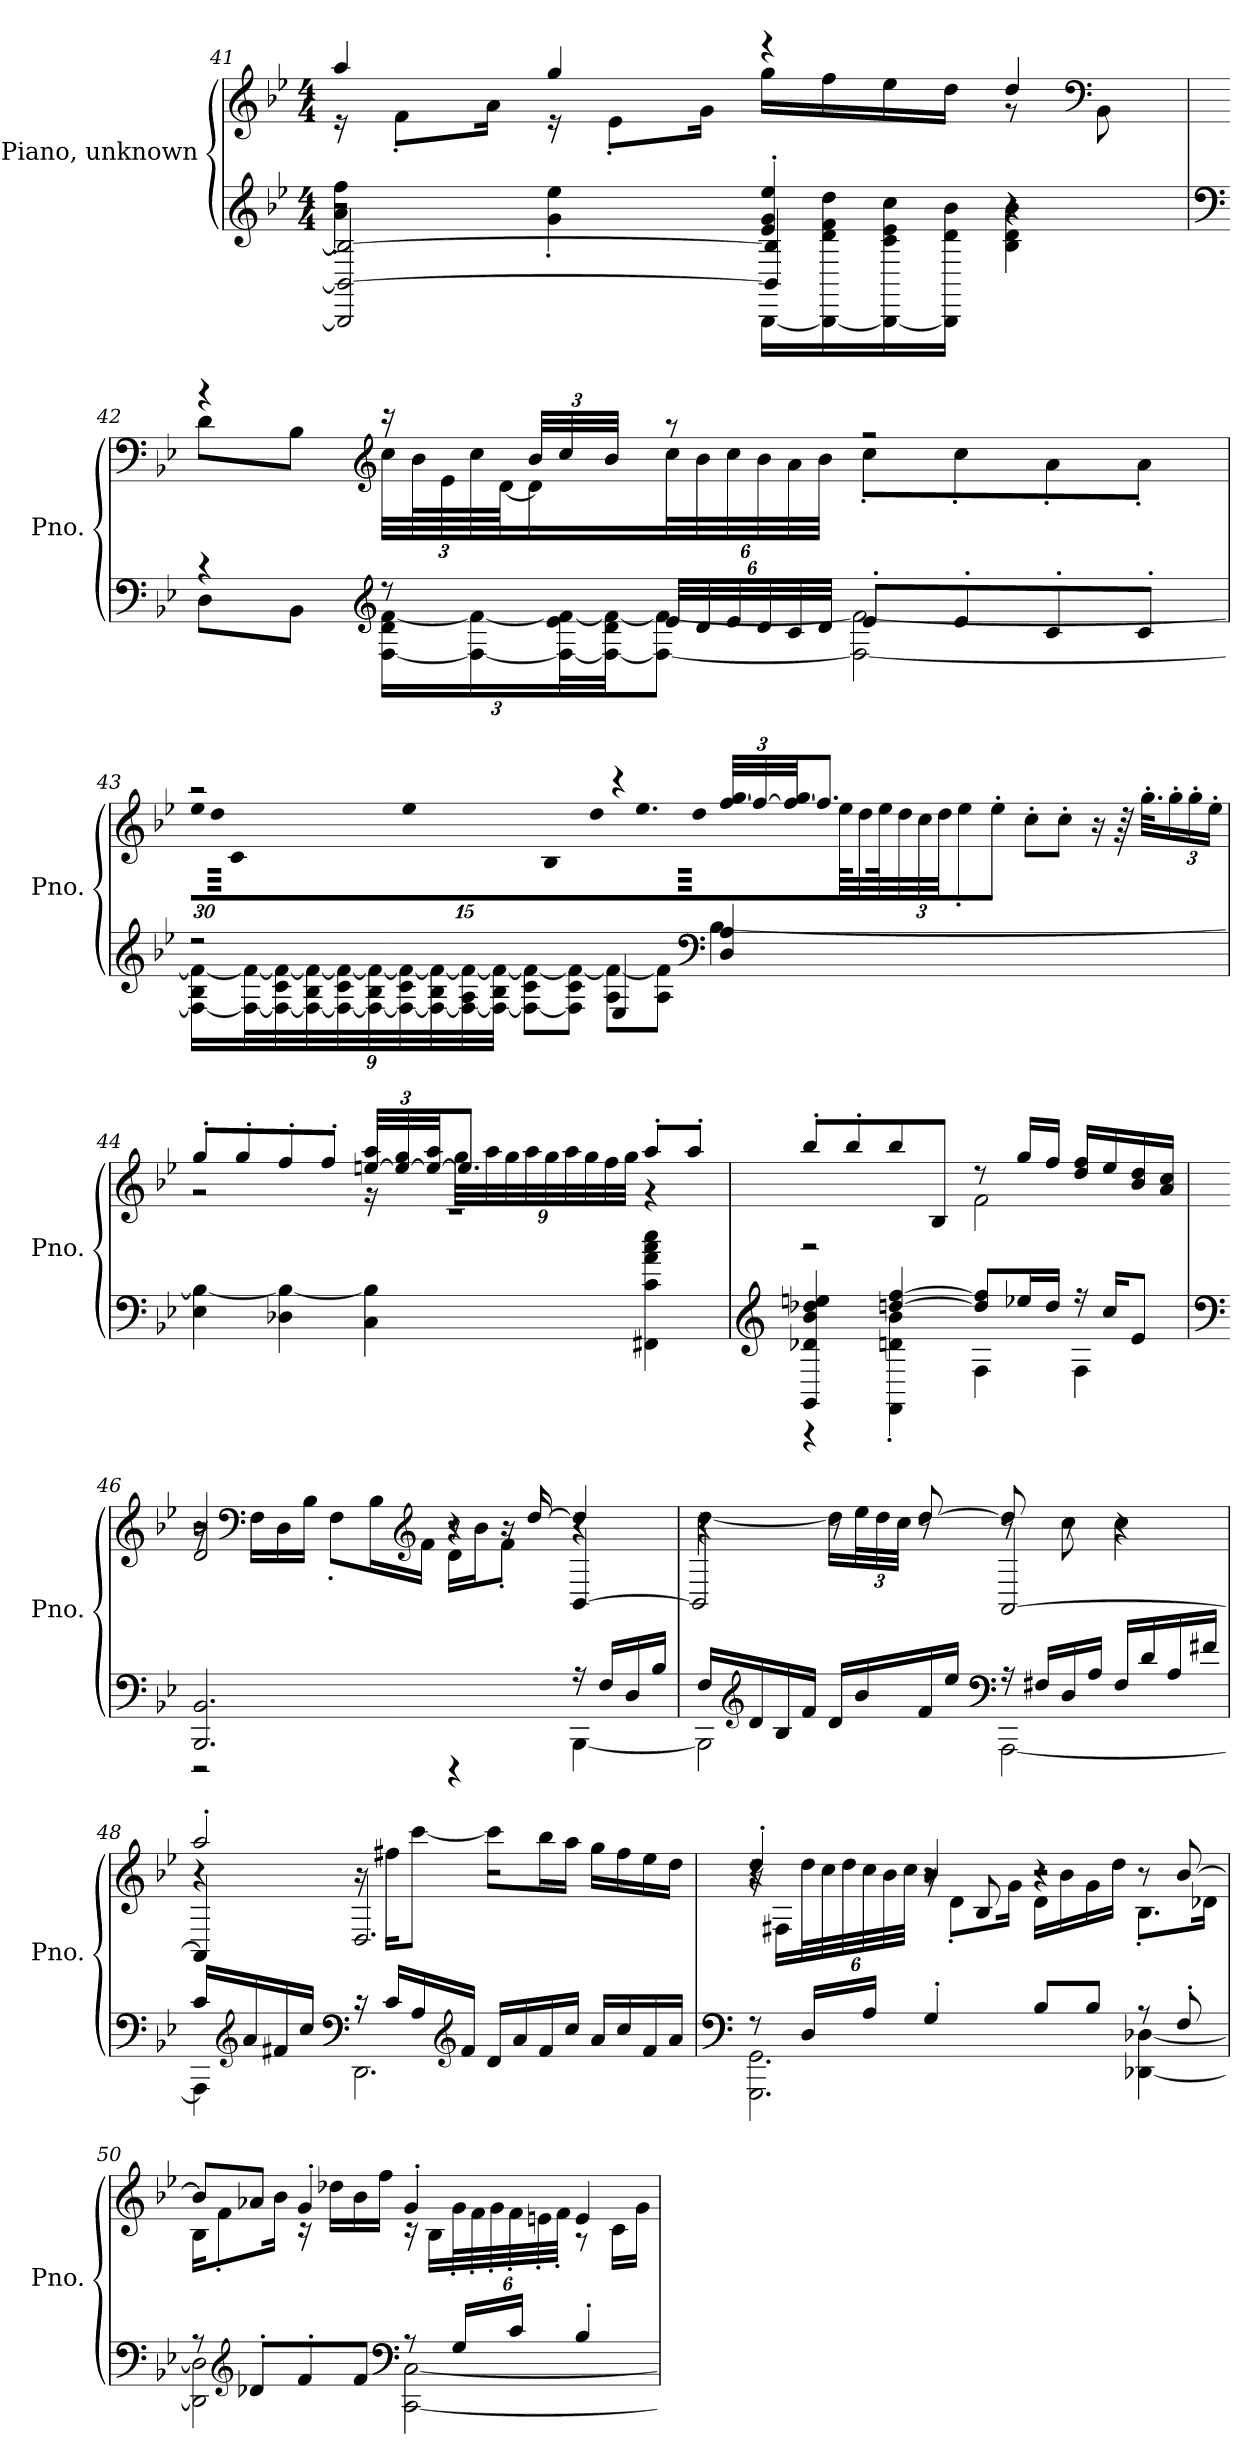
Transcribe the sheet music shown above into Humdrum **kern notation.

**kern	**kern
*part1	*part1
*staff2	*staff1
*I"Piano, unknown	*
*I'Pno.	*
!!LO:LB:g=z
*clefG2	*clefG2
*k[b-e-]	*k[b-e-]
*M4/4	*M4/4
=41	=41
*^	*^
*	*^	*	*
2r	4a\' 4ff\'	2BBB-/] 2BB-/_ 2B-/_	4aa/	16r
.	.	.	.	8f'\L
.	.	.	.	16a\Jk
.	4g\' 4ee-\'	.	4gg/	16r
.	.	.	.	8e-'\L
.	.	.	.	16g\Jk
4e-/' 4g/' 4ee-/'	[16BBB-\LL	4BB-/] 4B-/]	4r	16gg\LL
.	16BBB-\_ 16d\ 16f\ 16dd\	.	.	16ff\
.	16BBB-\_ 16c\ 16e-\ 16cc\	.	.	16ee-\
.	16BBB-\] 16d\ 16b-\JJ	.	.	16dd\JJ
4r	4B-\ 4d\ 4b-\	4r	4dd/	8r
*	*	*	*clefF4	*
.	.	.	.	8BB-\
*v	*v	*v	*	*
=42	=42	=42
*clefF4	*	*
*^	*	*
4r	8D\L	4r	8d\L
.	8BB-\J	.	8B-\J
*clefG2	*	*clefG2	*
*	*Xbrackettup	*	*Xbrackettup
8r	[24F\ 24d\ [24f\LL	16r	48cc\LLL
.	.	.	96b-\L
.	.	.	96e-\
.	24F\_ 24f\_	.	96cc\
.	.	.	[96d\JJ
.	.	48b-/LLL	16d\]
.	48F\_ 48e-\ 48f\_L	48cc/	.
.	48F\_ 48d\ 48f\_JJ	48b-/JJJ	.
48e-/LLL	8F\_ 8f\_J	8r	48cc\L
48d/	.	.	48b-\
48e-/	.	.	48cc\
48d/	.	.	48b-\
48c/	.	.	48a\
48d/JJJ	.	.	48b-\JJJ
8e-'/L	2F\_ 2f\_	2r	8cc'\L
8e-'/	.	.	8cc'\
8c'/	.	.	8a'\
8c'/J	.	.	8a'\J
!!LO:LB:g=z	!!
=43	=43	=43	=43
!	!	!	!LO:N:vis=64
2r	16F\_ 16B-\ 16f\_LL	2r	960%17ee-\LLLL
!	!	!	!LO:N:vis=64
.	.	.	960%17dd\
.	.	.	1920ryy
!	!	!	!LO:N:vis=256
.	.	.	1920%17c\L
!	!	!	!LO:N:vis=256
.	.	.	1920%17ee-\
!	!	!	!LO:N:vis=256
.	.	.	1920%17B-\J
!	!	!	!LO:N:vis=64
.	48F\_ 48f\_L	.	960%17dd\
!	!	!	!LO:N:vis=64.
.	.	.	640%17ee-\
.	48F\_ 48c\ 48f\_	.	.
.	48F\_ 48B-\ 48f\_	.	.
.	.	.	1920ryy
!	!	!	!LO:N:vis=64
.	.	.	960%17dd\
.	48F\_ 48c\ 48f\_	.	64ee-\J
.	.	.	32dd\
.	48F\_ 48B-\ 48f\_	.	.
.	48F\_ 48c\ 48f\_	.	.
.	.	.	64ee-\K
.	48F\_ 48B-\ 48f\_	.	48dd\
.	48F\_ 48A\ 48f\_	.	48cc\
.	48F\_ 48B-\ 48f\_JJJ	.	48dd\JJ
.	8F\_ 8c\ 8f\_L	.	8ee-'\
.	8F\] 8c\ 8f\_J	.	8ee-'\J
4E-/	8A\ 8f\_L	4r	8cc'\L
.	8A\ 8f\]J	.	8cc'\J
*clefF4	*	*	*
4D/ 4A/	[4B-\	[48ff/ 48gg/LLL	16r
.	.	48ff/_	.
.	.	48ff/_ 48gg/JJ	.
.	.	8.ff/J]	64r
.	.	.	32.gg'\KLL
.	.	.	24gg'\
.	.	.	24gg'\
.	.	.	24ee-'\JJ
!!LO:LB:g=z	!!
=44	=44	=44	=44
1r	4E-\ 4B-\_	8gg'/L	2r
.	.	8gg'/	.
.	4D-X\ 4B-\_	8ff'/	.
.	.	8ff'/J	.
.	4C\ 4B-\]	[48een/ 48aa/LLL	16r
.	.	48ee/_ 48gg/	.
.	.	48ee/_ 48aa/JJ	.
.	.	8.ee/J]	48gg\LLL
.	.	.	48aa\
.	.	.	48gg\
.	.	.	48aa\
.	.	.	48gg\
.	.	.	48aa\
.	.	.	48gg\
.	.	.	48ff\
.	.	.	48gg\JJJ
.	4FF#X\ 4c\ 4a\ 4cc\ 4ee-\	8aa'/L	4r
.	.	8aa'/J	.
=45	=45	=45	=45
*clefG2	*	*	*
4GG/ 4d-X/ 4b-/ 4dd-X/ 4een/	4r	8bb-'/L	2r
.	.	8bb-'/	.
[4ddn/ [4ff/	4FF\' 4dn\' 4b-\'	8bb-/	.
.	.	8B-/J	.
8dd/] 8ff/]L	4F\	8r	2f\
16ee-X/L	.	16gg/LL	.
16dd/JJ	.	16ff/JJ	.
16r	4F\	16dd/ 16ff/LL	.
16cc/KL	.	16ee-/	.
8e-/J	.	16b-/ 16dd/	.
.	.	16a/ 16cc/JJ	.
*	*	*v	*v
!!LO:PB:g=z
=46	=46	=46
*clefF4	*	*
*	*	*^
*	*	*	*^
2.BBB-/ 2.BB-/	2r	2d/ 2b-/	16r	2r
*	*	*clefF4	*	*
.	.	.	16F\LL	.
.	.	.	16D\	.
.	.	.	16B-\JJ	.
.	.	.	8F'\L	.
.	.	.	16B-\L	.
*	*	*clefG2	*	*
.	.	.	16f\JJ	.
.	4r	8r	16d\LL	4r
.	.	.	16b-\J	.
.	.	16r	8f'\J	.
.	.	[16dd/	.	.
16r	[4BBB-\	4dd/]	4r	[4BB-/
16F/LL	.	.	.	.
16D/	.	.	.	.
16B-/JJ	.	.	.	.
=47	=47	=47	=47	=47
16F/LL	2BBB-\]	4r	[4dd\	2BB-/]
*clefG2	*	*	*	*
16d/	.	.	.	.
16B-/	.	.	.	.
16f/JJ	.	.	.	.
16d/LL	.	8r	16dd\LL]	.
16b-/	.	.	48ee-\L	.
.	.	.	48dd\	.
.	.	.	48cc\JJJ	.
16f/	.	[8dd/	8r	.
16ee-/JJ	.	.	.	.
*clefF4	*	*	*	*
16r	[2AAA\	8dd/]	8r	[2AA/
16F#X/LL	.	.	.	.
16D/	.	8r	8cc\	.
16A/JJ	.	.	.	.
16F#/LL	.	4r	4cc\	.
16d/	.	.	.	.
16A/	.	.	.	.
16f#X/JJ	.	.	.	.
!!LO:LB:g=z	!!	!!
=48	=48	=48	=48	=48
16c/LL	4AAA\]	2aa'/	4r	4AA/]
*clefG2	*	*	*	*
16a/	.	.	.	.
16f#X/	.	.	.	.
16cc/JJ	.	.	.	.
*clefF4	*	*	*	*
16r	2.DD\	.	16r	2.D/
16c/LL	.	.	16ff#X\KL	.
16A/	.	.	[8ccc\J	.
*clefG2	*	*	*	*
16f#/JJ	.	.	.	.
16d/LL	.	2r	8ccc\L]	.
16a/	.	.	.	.
16f#/	.	.	16bb-\L	.
16cc/JJ	.	.	16aa\JJ	.
16a/LL	.	.	16gg\LL	.
16cc/	.	.	16ff#\	.
16f#/	.	.	16ee-\	.
16a/JJ	.	.	16dd\JJ	.
!!LO:LB:g=z	!!	!!
=49	=49	=49	=49	=49
*clefF4	*	*	*	*
8r	2.GGG\ 2.GG\	4dd'/	16r	4r
.	.	.	16F#X\LL	.
16D/LL	.	.	48dd\L	.
.	.	.	48cc\	.
.	.	.	48dd\	.
16A/JJ	.	.	48cc\	.
.	.	.	48b-\	.
.	.	.	48cc\JJJ	.
4G'/	.	4b-/	16r	8r
.	.	.	8d'\L	.
.	.	.	.	8B-/
.	.	.	16g\Jk	.
8B-/L	.	4r	16d\LL	2r
.	.	.	16b-\	.
8B-/J	.	.	16g\	.
.	.	.	16dd\JJ	.
8r	[4DD-X\ [4D-X\	8r	8.B-'\L	.
8F'/	.	[8b-/	.	.
.	.	.	16d-X\Jk	.
*	*	*	*v	*v
=50	=50	=50	=50
8r	2DD-\] 2D-\]	8b-/L]	16B-\KL
.	.	.	8f'\
*clefG2	*	*	*
8d-X'/L	.	8a-X/J	.
.	.	.	16b-\Jk
8f'/	.	4g'/	16r
.	.	.	16dd-X\LL
8f/J	.	.	16b-\
.	.	.	16ff\JJ
*clefF4	*	*	*
8r	[2CC\ [2C\	4g'/	16r
.	.	.	16B-\LL
16G/LL	.	.	48g'\L
.	.	.	48f'\
.	.	.	48g'\
16c/JJ	.	.	48f'\
.	.	.	48en'\
.	.	.	48f'\JJJ
4B-'/	.	4e/	8r
.	.	.	16c\LL
.	.	.	16g\JJ
*v	*v	*	*
*	*v	*v
=	=
*-	*-
